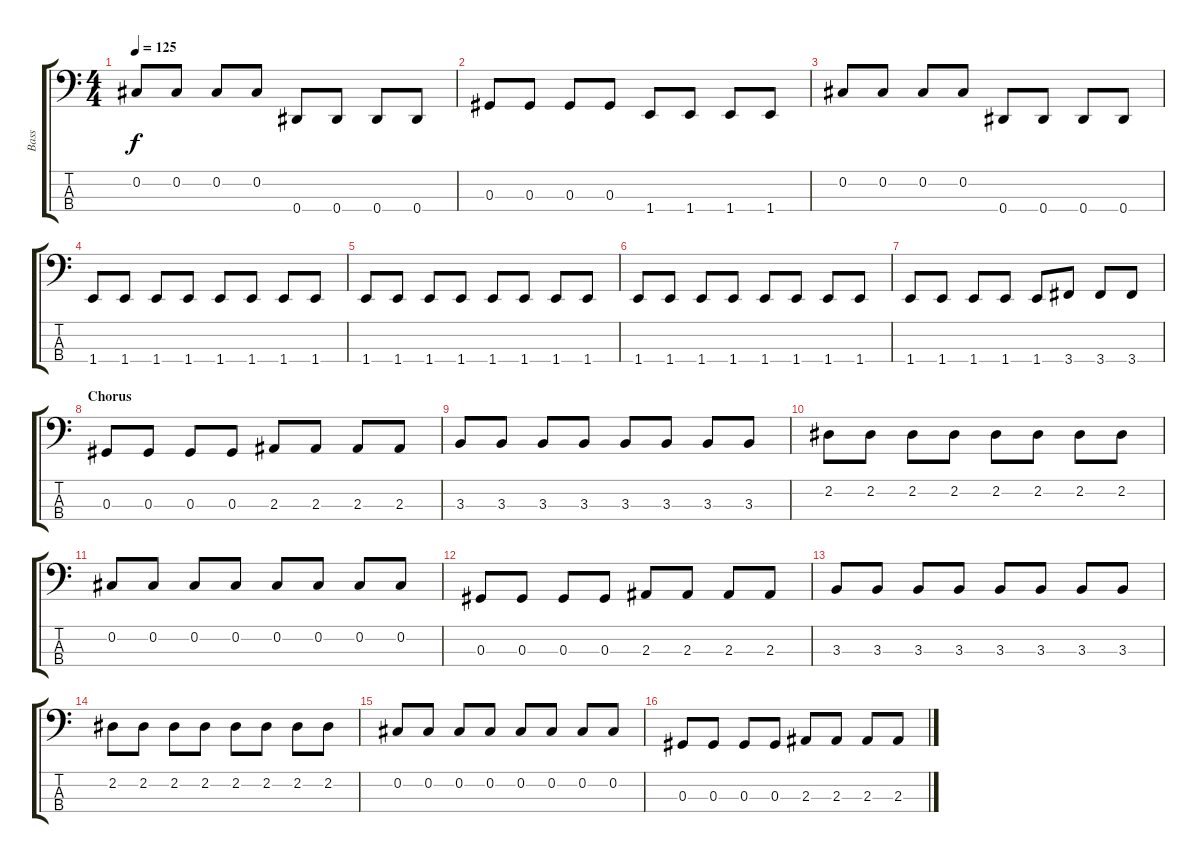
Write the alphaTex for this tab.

\track ("Bass" "Bass") {instrument electricbassfinger}
\staff {score tabs}
\tuning (Gb2 Db2 Ab1 Eb1) {hide}
\ts (4 4)
\tempo 125
\clef f4
\ks c
0.2.8{dy f} 0.2.8 0.2.8 0.2.8 0.4.8 0.4.8 0.4.8 0.4.8 |
0.3.8 0.3.8 0.3.8 0.3.8 1.4.8 1.4.8 1.4.8 1.4.8 |
0.2.8 0.2.8 0.2.8 0.2.8 0.4.8 0.4.8 0.4.8 0.4.8 |
1.4.8 1.4.8 1.4.8 1.4.8 1.4.8 1.4.8 1.4.8 1.4.8 |
1.4.8 1.4.8 1.4.8 1.4.8 1.4.8 1.4.8 1.4.8 1.4.8 |
1.4.8 1.4.8 1.4.8 1.4.8 1.4.8 1.4.8 1.4.8 1.4.8 |
1.4.8 1.4.8 1.4.8 1.4.8 1.4.8 3.4.8 3.4.8 3.4.8 |
\section ("" "Chorus")
0.3.8 0.3.8 0.3.8 0.3.8 2.3.8 2.3.8 2.3.8 2.3.8 |
3.3.8 3.3.8 3.3.8 3.3.8 3.3.8 3.3.8 3.3.8 3.3.8 |
2.2.8 2.2.8 2.2.8 2.2.8 2.2.8 2.2.8 2.2.8 2.2.8 |
0.2.8 0.2.8 0.2.8 0.2.8 0.2.8 0.2.8 0.2.8 0.2.8 |
0.3.8 0.3.8 0.3.8 0.3.8 2.3.8 2.3.8 2.3.8 2.3.8 |
3.3.8 3.3.8 3.3.8 3.3.8 3.3.8 3.3.8 3.3.8 3.3.8 |
2.2.8 2.2.8 2.2.8 2.2.8 2.2.8 2.2.8 2.2.8 2.2.8 |
0.2.8 0.2.8 0.2.8 0.2.8 0.2.8 0.2.8 0.2.8 0.2.8 |
0.3.8 0.3.8 0.3.8 0.3.8 2.3.8 2.3.8 2.3.8 2.3.8
